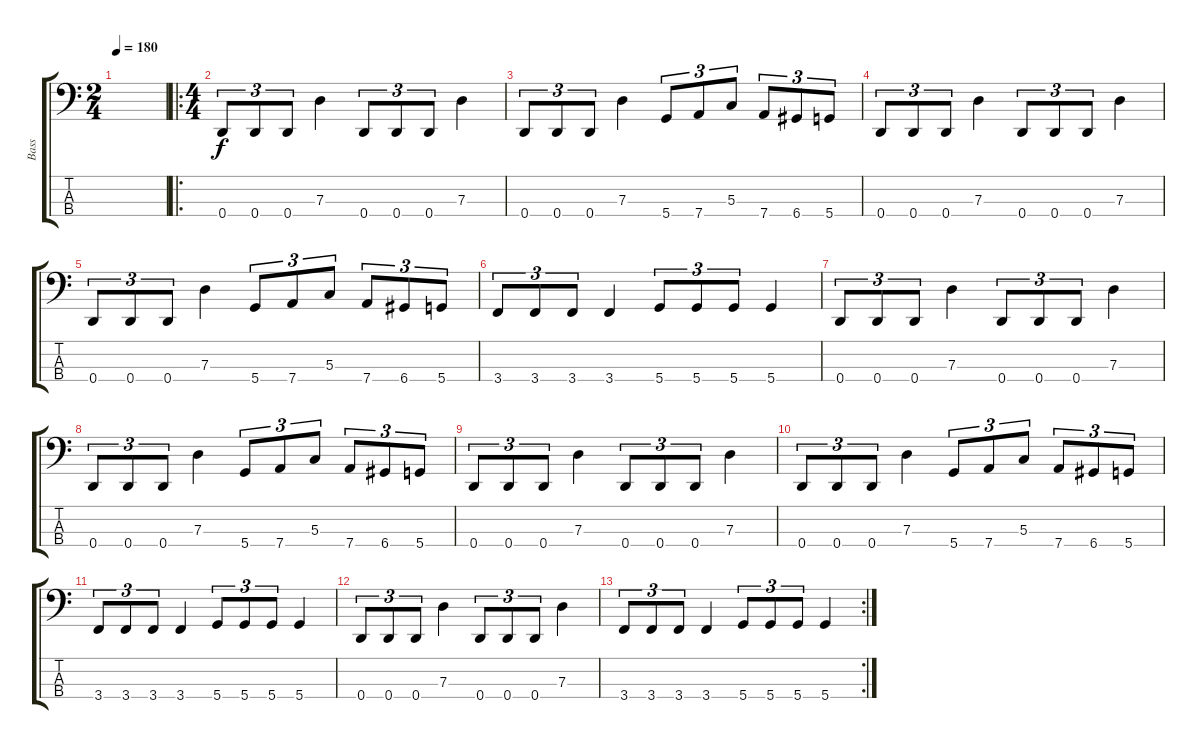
\track ("Bass" "Bass") {instrument electricbasspick}
\staff {score tabs}
\tuning (F2 C2 G1 D1) {hide}
\ts (2 4)
\tempo 180
\clef f4
\ks c
|
\ro
\ts (4 4)
0.4.8{tu (3 2)} 0.4.8{tu (3 2)} 0.4.8{tu (3 2)} 7.3.4 0.4.8{tu (3 2)} 0.4.8{tu (3 2)} 0.4.8{tu (3 2)} 7.3.4 |
0.4.8{tu (3 2)} 0.4.8{tu (3 2)} 0.4.8{tu (3 2)} 7.3.4 5.4.8{tu (3 2)} 7.4.8{tu (3 2)} 5.3.8{tu (3 2)} 7.4.8{tu (3 2)} 6.4.8{tu (3 2)} 5.4.8{tu (3 2)} |
0.4.8{tu (3 2)} 0.4.8{tu (3 2)} 0.4.8{tu (3 2)} 7.3.4 0.4.8{tu (3 2)} 0.4.8{tu (3 2)} 0.4.8{tu (3 2)} 7.3.4 |
0.4.8{tu (3 2)} 0.4.8{tu (3 2)} 0.4.8{tu (3 2)} 7.3.4 5.4.8{tu (3 2)} 7.4.8{tu (3 2)} 5.3.8{tu (3 2)} 7.4.8{tu (3 2)} 6.4.8{tu (3 2)} 5.4.8{tu (3 2)} |
3.4.8{tu (3 2)} 3.4.8{tu (3 2)} 3.4.8{tu (3 2)} 3.4.4 5.4.8{tu (3 2)} 5.4.8{tu (3 2)} 5.4.8{tu (3 2)} 5.4.4 |
0.4.8{tu (3 2)} 0.4.8{tu (3 2)} 0.4.8{tu (3 2)} 7.3.4 0.4.8{tu (3 2)} 0.4.8{tu (3 2)} 0.4.8{tu (3 2)} 7.3.4 |
0.4.8{tu (3 2)} 0.4.8{tu (3 2)} 0.4.8{tu (3 2)} 7.3.4 5.4.8{tu (3 2)} 7.4.8{tu (3 2)} 5.3.8{tu (3 2)} 7.4.8{tu (3 2)} 6.4.8{tu (3 2)} 5.4.8{tu (3 2)} |
0.4.8{tu (3 2)} 0.4.8{tu (3 2)} 0.4.8{tu (3 2)} 7.3.4 0.4.8{tu (3 2)} 0.4.8{tu (3 2)} 0.4.8{tu (3 2)} 7.3.4 |
0.4.8{tu (3 2)} 0.4.8{tu (3 2)} 0.4.8{tu (3 2)} 7.3.4 5.4.8{tu (3 2)} 7.4.8{tu (3 2)} 5.3.8{tu (3 2)} 7.4.8{tu (3 2)} 6.4.8{tu (3 2)} 5.4.8{tu (3 2)} |
3.4.8{tu (3 2)} 3.4.8{tu (3 2)} 3.4.8{tu (3 2)} 3.4.4 5.4.8{tu (3 2)} 5.4.8{tu (3 2)} 5.4.8{tu (3 2)} 5.4.4 |
0.4.8{tu (3 2)} 0.4.8{tu (3 2)} 0.4.8{tu (3 2)} 7.3.4 0.4.8{tu (3 2)} 0.4.8{tu (3 2)} 0.4.8{tu (3 2)} 7.3.4 |
\rc 2
3.4.8{tu (3 2)} 3.4.8{tu (3 2)} 3.4.8{tu (3 2)} 3.4.4 5.4.8{tu (3 2)} 5.4.8{tu (3 2)} 5.4.8{tu (3 2)} 5.4.4
